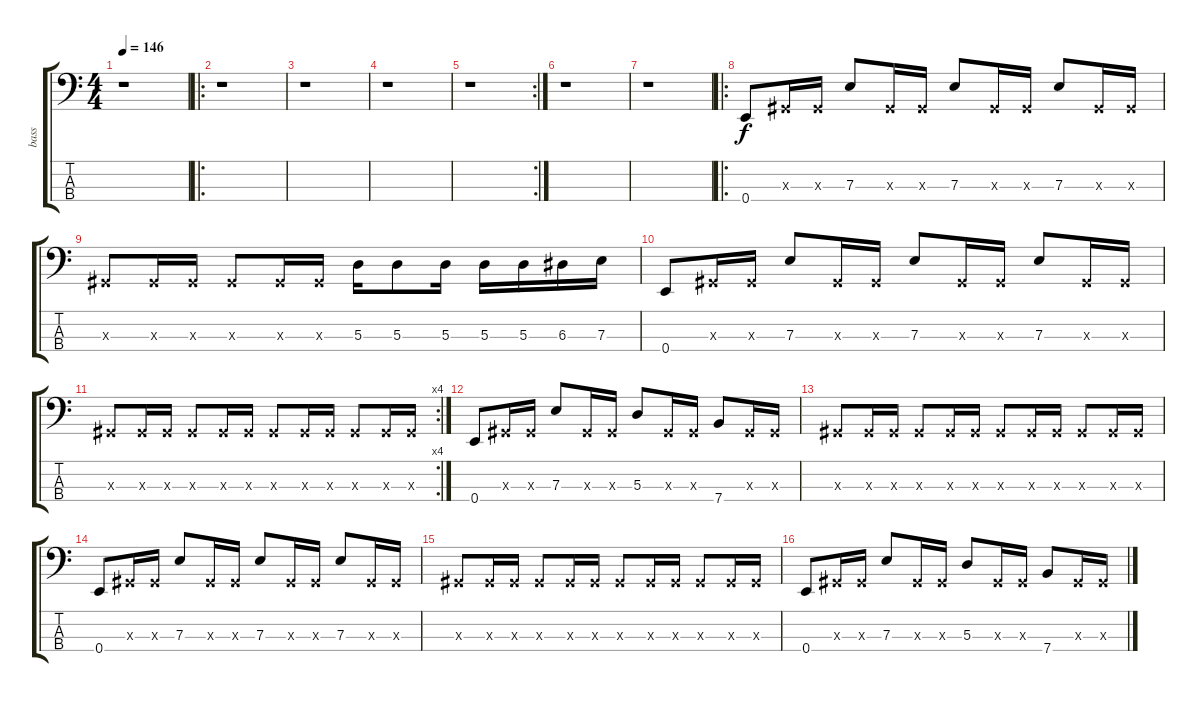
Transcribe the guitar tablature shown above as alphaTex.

\track ("bass" "bass") {instrument electricbasspick}
\staff {score tabs}
\tuning (G2 D2 A1 E1) {hide}
\ts (4 4)
\tempo 146
\clef f4
\ks c
r.1{dy f instrument electricbasspick} |
\ro
r.1 |
r.1 |
r.1 |
\rc 2
r.1 |
r.1 |
r.1 |
\ro
0.4.8 -1.3{x}.16 -1.3{x}.16 7.3.8 -1.3{x}.16 -1.3{x}.16 7.3.8 -1.3{x}.16 -1.3{x}.16 7.3.8 -1.3{x}.16 -1.3{x}.16 |
-1.3{x}.8 -1.3{x}.16 -1.3{x}.16 -1.3{x}.8 -1.3{x}.16 -1.3{x}.16 5.3.16 5.3.8 5.3.16 5.3.16 5.3.16 6.3.16 7.3.16 |
0.4.8 -1.3{x}.16 -1.3{x}.16 7.3.8 -1.3{x}.16 -1.3{x}.16 7.3.8 -1.3{x}.16 -1.3{x}.16 7.3.8 -1.3{x}.16 -1.3{x}.16 |
\rc 4
-1.3{x}.8 -1.3{x}.16 -1.3{x}.16 -1.3{x}.8 -1.3{x}.16 -1.3{x}.16 -1.3{x}.8 -1.3{x}.16 -1.3{x}.16 -1.3{x}.8 -1.3{x}.16 -1.3{x}.16 |
0.4.8 -1.3{x}.16 -1.3{x}.16 7.3.8 -1.3{x}.16 -1.3{x}.16 5.3.8 -1.3{x}.16 -1.3{x}.16 7.4.8 -1.3{x}.16 -1.3{x}.16 |
-1.3{x}.8 -1.3{x}.16 -1.3{x}.16 -1.3{x}.8 -1.3{x}.16 -1.3{x}.16 -1.3{x}.8 -1.3{x}.16 -1.3{x}.16 -1.3{x}.8 -1.3{x}.16 -1.3{x}.16 |
0.4.8 -1.3{x}.16 -1.3{x}.16 7.3.8 -1.3{x}.16 -1.3{x}.16 7.3.8 -1.3{x}.16 -1.3{x}.16 7.3.8 -1.3{x}.16 -1.3{x}.16 |
-1.3{x}.8 -1.3{x}.16 -1.3{x}.16 -1.3{x}.8 -1.3{x}.16 -1.3{x}.16 -1.3{x}.8 -1.3{x}.16 -1.3{x}.16 -1.3{x}.8 -1.3{x}.16 -1.3{x}.16 |
0.4.8 -1.3{x}.16 -1.3{x}.16 7.3.8 -1.3{x}.16 -1.3{x}.16 5.3.8 -1.3{x}.16 -1.3{x}.16 7.4.8 -1.3{x}.16 -1.3{x}.16
